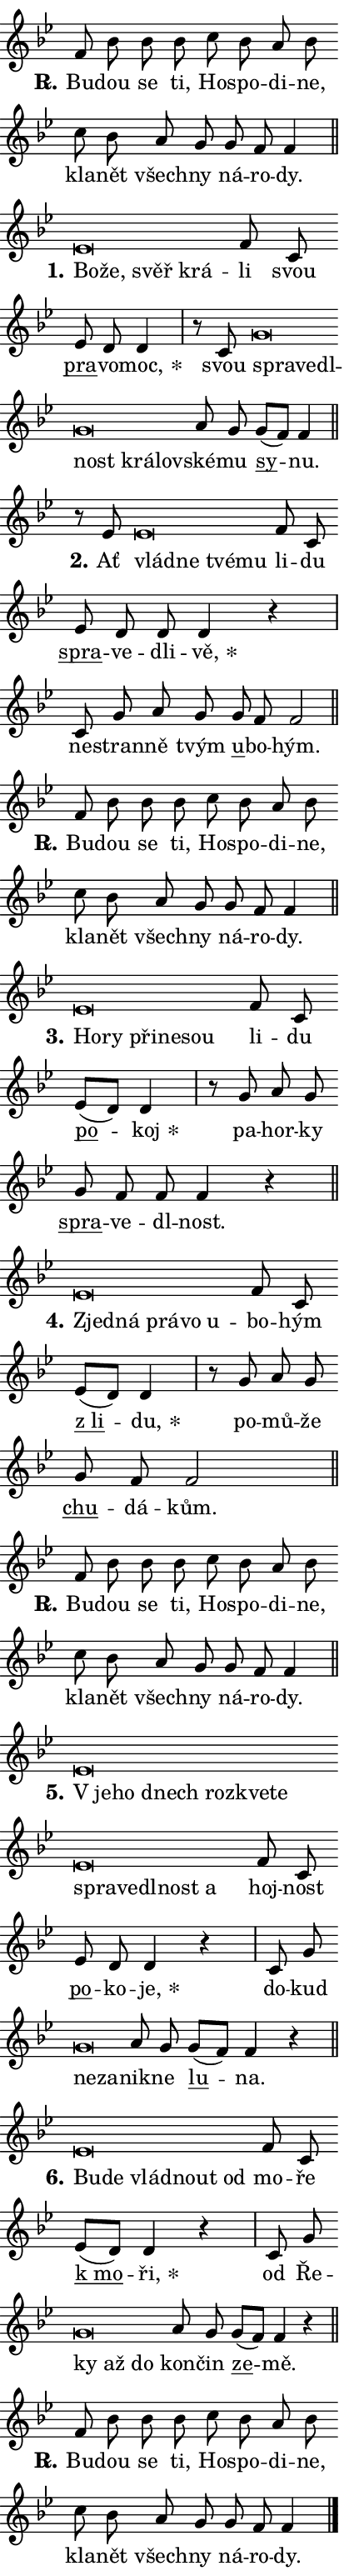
\version "2.24.0"
\header { tagline = "" }
\paper {
  indent = 0\cm
  top-margin = 0\cm
  right-margin = 0.13\cm % to fit lyric hyphens
  bottom-margin = 0\cm
  left-margin = 0\cm
  paper-width = 7\cm
  page-breaking = #ly:one-page-breaking
  system-system-spacing.basic-distance = #11
  score-system-spacing.basic-distance = #11
  ragged-last = ##f
}


%% Author: Thomas Morley
%% https://lists.gnu.org/archive/html/lilypond-user/2020-05/msg00002.html
#(define (line-position grob)
"Returns position of @var[grob} in current system:
   @code{'start}, if at first time-step
   @code{'end}, if at last time-step
   @code{'middle} otherwise
"
  (let* ((col (ly:item-get-column grob))
         (ln (ly:grob-object col 'left-neighbor))
         (rn (ly:grob-object col 'right-neighbor))
         (col-to-check-left (if (ly:grob? ln) ln col))
         (col-to-check-right (if (ly:grob? rn) rn col))
         (break-dir-left
           (and
             (ly:grob-property col-to-check-left 'non-musical #f)
             (ly:item-break-dir col-to-check-left)))
         (break-dir-right
           (and
             (ly:grob-property col-to-check-right 'non-musical #f)
             (ly:item-break-dir col-to-check-right))))
        (cond ((eqv? 1 break-dir-left) 'start)
              ((eqv? -1 break-dir-right) 'end)
              (else 'middle))))

#(define (tranparent-at-line-position vctor)
  (lambda (grob)
  "Relying on @code{line-position} select the relevant enry from @var{vctor}.
Used to determine transparency,"
    (case (line-position grob)
      ((end) (not (vector-ref vctor 0)))
      ((middle) (not (vector-ref vctor 1)))
      ((start) (not (vector-ref vctor 2))))))

noteHeadBreakVisibility =
#(define-music-function (break-visibility)(vector?)
"Makes @code{NoteHead}s transparent relying on @var{break-visibility}"
#{
  \override NoteHead.transparent =
    #(tranparent-at-line-position break-visibility)
#})

#(define delete-ledgers-for-transparent-note-heads
  (lambda (grob)
    "Reads whether a @code{NoteHead} is transparent.
If so this @code{NoteHead} is removed from @code{'note-heads} from
@var{grob}, which is supposed to be @code{LedgerLineSpanner}.
As a result ledgers are not printed for this @code{NoteHead}"
    (let* ((nhds-array (ly:grob-object grob 'note-heads))
           (nhds-list
             (if (ly:grob-array? nhds-array)
                 (ly:grob-array->list nhds-array)
                 '()))
           ;; Relies on the transparent-property being done before
           ;; Staff.LedgerLineSpanner.after-line-breaking is executed.
           ;; This is fragile ...
           (to-keep
             (remove
               (lambda (nhd)
                 (ly:grob-property nhd 'transparent #f))
               nhds-list)))
      ;; TODO find a better method to iterate over grob-arrays, similiar
      ;; to filter/remove etc for lists
      ;; For now rebuilt from scratch
      (set! (ly:grob-object grob 'note-heads)  '())
      (for-each
        (lambda (nhd)
          (ly:pointer-group-interface::add-grob grob 'note-heads nhd))
        to-keep))))

squashNotes = {
  \override NoteHead.X-extent = #'(-0.2 . 0.2)
  \override NoteHead.Y-extent = #'(-0.75 . 0)
  \override NoteHead.stencil =
    #(lambda (grob)
       (let ((pos (ly:grob-property grob 'staff-position)))
         (begin
           (if (< pos -7) (display "ERROR: Lower brevis then expected\n") (display ""))
           (if (<= pos -6) ly:text-interface::print ly:note-head::print))))
}
unSquashNotes = {
  \revert NoteHead.X-extent
  \revert NoteHead.Y-extent
  \revert NoteHead.stencil
}

hideNotes = \noteHeadBreakVisibility #begin-of-line-visible
unHideNotes = \noteHeadBreakVisibility #all-visible

% work-around for resetting accidentals
% https://lilypond.org/doc/v2.23/Documentation/notation/displaying-rhythms#unmetered-music
cadenzaMeasure = {
  \cadenzaOff
  \partial 1024 s1024
  \cadenzaOn
}

#(define-markup-command (accent layout props text) (markup?)
  "Underline accented syllable"
  (interpret-markup layout props
    #{\markup \override #'(offset . 4.3) \underline { #text }#}))

responsum = \markup \concat {
  "R" \hspace #-1.05 \path #0.1 #'((moveto 0 0.07) (lineto 0.9 0.8)) \hspace #0.05 "."
}

spaceSize = #0.6828661417322834 % exact space size for TeX Gyre Schola

\layout {
  \context {
    \Staff
    \remove "Time_signature_engraver"
    \override LedgerLineSpanner.after-line-breaking = #delete-ledgers-for-transparent-note-heads
  }
  \context {
    \Lyrics {
      \override LyricSpace.minimum-distance = \spaceSize
      \override LyricText.font-name = #"TeX Gyre Schola"
      \override LyricText.font-size = 1
      \override StanzaNumber.font-name = #"TeX Gyre Schola Bold"
      \override StanzaNumber.font-size = 1
    }
  }
  \context {
    \Score 
    \override NoteHead.text =
      #(lambda (grob) 
        (let ((pos (ly:grob-property grob 'staff-position)))
          #{\markup {
            \combine
              \halign #-0.55 \raise #(if (= pos -6) 0 0.5) \override #'(thickness . 2) \draw-line #'(3.2 . 0)
              \musicglyph "noteheads.sM1"
          }#}))
  }
}

% magnetic-lyrics.ily
%
%   written by
%     Jean Abou Samra <jean@abou-samra.fr>
%     Werner Lemberg <wl@gnu.org>
%
%   adapted by
%     Jiri Hon <jiri.hon@gmail.com>
%
% Version 2022-Apr-15

% https://www.mail-archive.com/lilypond-user@gnu.org/msg149350.html

#(define (Left_hyphen_pointer_engraver context)
   "Collect syllable-hyphen-syllable occurrences in lyrics and store
them in properties.  This engraver only looks to the left.  For
example, if the lyrics input is @code{foo -- bar}, it does the
following.

@itemize @bullet
@item
Set the @code{text} property of the @code{LyricHyphen} grob between
@q{foo} and @q{bar} to @code{foo}.

@item
Set the @code{left-hyphen} property of the @code{LyricText} grob with
text @q{foo} to the @code{LyricHyphen} grob between @q{foo} and
@q{bar}.
@end itemize

Use this auxiliary engraver in combination with the
@code{lyric-@/text::@/apply-@/magnetic-@/offset!} hook."
   (let ((hyphen #f)
         (text #f))
     (make-engraver
      (acknowledgers
       ((lyric-syllable-interface engraver grob source-engraver)
        (set! text grob)))
      (end-acknowledgers
       ((lyric-hyphen-interface engraver grob source-engraver)
        ;(when (not (grob::has-interface grob 'lyric-space-interface))
          (set! hyphen grob)));)
      ((stop-translation-timestep engraver)
       (when (and text hyphen)
         (ly:grob-set-object! text 'left-hyphen hyphen))
       (set! text #f)
       (set! hyphen #f)))))

#(define (lyric-text::apply-magnetic-offset! grob)
   "If the space between two syllables is less than the value in
property @code{LyricText@/.details@/.squash-threshold}, move the right
syllable to the left so that it gets concatenated with the left
syllable.

Use this function as a hook for
@code{LyricText@/.after-@/line-@/breaking} if the
@code{Left_@/hyphen_@/pointer_@/engraver} is active."
   (let ((hyphen (ly:grob-object grob 'left-hyphen #f)))
     (when hyphen
       (let ((left-text (ly:spanner-bound hyphen LEFT)))
         (when (grob::has-interface left-text 'lyric-syllable-interface)
           (let* ((common (ly:grob-common-refpoint grob left-text X))
                  (this-x-ext (ly:grob-extent grob common X))
                  (left-x-ext
                   (begin
                     ;; Trigger magnetism for left-text.
                     (ly:grob-property left-text 'after-line-breaking)
                     (ly:grob-extent left-text common X)))
                  ;; `delta` is the gap width between two syllables.
                  (delta (- (interval-start this-x-ext)
                            (interval-end left-x-ext)))
                  (details (ly:grob-property grob 'details))
                  (threshold (assoc-get 'squash-threshold details 0.2)))
             (when (< delta threshold)
               (let* (;; We have to manipulate the input text so that
                      ;; ligatures crossing syllable boundaries are not
                      ;; disabled.  For languages based on the Latin
                      ;; script this is essentially a beautification.
                      ;; However, for non-Western scripts it can be a
                      ;; necessity.
                      (lt (ly:grob-property left-text 'text))
                      (rt (ly:grob-property grob 'text))
                      (is-space (grob::has-interface hyphen 'lyric-space-interface))
                      (space (if is-space " " ""))
                      (extra-delta (if is-space spaceSize 0))
                      ;; Append new syllable.
                      (ltrt-space (if (and (string? lt) (string? rt))
                                (string-append lt space rt)
                                (make-concat-markup (list lt space rt))))
                      ;; Right-align `ltrt` to the right side.
                      (ltrt-space-markup (grob-interpret-markup
                               grob
                               (make-translate-markup
                                (cons (interval-length this-x-ext) 0)
                                (make-right-align-markup ltrt-space)))))
                 (begin
                   ;; Don't print `left-text`.
                   (ly:grob-set-property! left-text 'stencil #f)
                   ;; Set text and stencil (which holds all collected
                   ;; syllables so far) and shift it to the left.
                   (ly:grob-set-property! grob 'text ltrt-space)
                   (ly:grob-set-property! grob 'stencil ltrt-space-markup)
                   (ly:grob-translate-axis! grob (- (- delta extra-delta)) X))))))))))


#(define (lyric-hyphen::displace-bounds-first grob)
   ;; Make very sure this callback isn't triggered too early.
   (let ((left (ly:spanner-bound grob LEFT))
         (right (ly:spanner-bound grob RIGHT)))
     (ly:grob-property left 'after-line-breaking)
     (ly:grob-property right 'after-line-breaking)
     (ly:lyric-hyphen::print grob)))

squashThreshold = #0.4

\layout {
  \context {
    \Lyrics
    \consists #Left_hyphen_pointer_engraver
    \override LyricText.after-line-breaking =
      #lyric-text::apply-magnetic-offset!
    \override LyricHyphen.stencil = #lyric-hyphen::displace-bounds-first
    \override LyricText.details.squash-threshold = \squashThreshold
    \override LyricHyphen.minimum-distance = 0
    \override LyricHyphen.minimum-length = \squashThreshold
  }
}

squashText = \override LyricText.details.squash-threshold = 9999
unSquashText = \override LyricText.details.squash-threshold = \squashThreshold

leftText = \override LyricText.self-alignment-X = #LEFT
unLeftText = \revert LyricText.self-alignment-X

starOffset = #(lambda (grob) 
                (let ((x_offset (ly:self-alignment-interface::aligned-on-x-parent grob)))
                  (if (= x_offset 0) 0 (+ x_offset 1.2))))

star = #(define-music-function (syllable)(string?)
"Append star separator at the end of a syllable"
#{
  \once \override LyricText.X-offset = #starOffset
  \lyricmode { \markup {
    #syllable
    \override #'((font-name . "TeX Gyre Schola Bold")) \hspace #0.2 \lower #0.65 \larger "*"
  } }
#})

starAccent = #(define-music-function (syllable)(string?)
"Append star separator at the end of a syllable and make accent"
#{
  \once \override LyricText.X-offset = #starOffset
  \lyricmode { \markup {
    \accent #syllable
    \override #'((font-name . "TeX Gyre Schola Bold")) \hspace #0.2 \lower #0.65 \larger "*"
  } }
#})

breath = #(define-music-function (syllable)(string?)
"Append breathing indicator at the end of a syllable"
#{
  \lyricmode { \markup { #syllable "+" } }
#})

optionalBreath = #(define-music-function (syllable)(string?)
"Append optional breathing indicator at the end of a syllable"
#{
  \lyricmode { \markup { #syllable "(+)" } }
#})


\score {
    <<
        \new Voice = "melody" { \cadenzaOn \key bes \major \relative { f'8 bes bes bes \bar "" c bes a bes \bar "" c bes a g \bar "" g f f4 \cadenzaMeasure \bar "||" \break } }
        \new Lyrics \lyricsto "melody" { \lyricmode { \set stanza = \responsum
Bu -- dou se ti, Ho -- spo -- di -- ne, kla -- nět všech -- ny ná -- ro -- dy. } }
    >>
    \layout {}
}

\score {
    <<
        \new Voice = "melody" { \cadenzaOn \key bes \major \relative { \squashNotes es'\breve*1/16 \hideNotes \breve*1/16 \bar "" \breve*1/16 \breve*1/16 \bar "" \unHideNotes \unSquashNotes f8 c \bar "" es d d4 \cadenzaMeasure \bar "|" r8 c \squashNotes g'\breve*1/16 \hideNotes \breve*1/16 \bar "" \breve*1/16 \bar "" \breve*1/16 \bar "" \breve*1/16 \breve*1/16 \bar "" \unHideNotes \unSquashNotes a8 g \bar "" g[( f)] f4 \cadenzaMeasure \bar "||" \break } }
        \new Lyrics \lyricsto "melody" { \lyricmode { \set stanza = "1."
\leftText Bo -- \squashText že, svěř krá -- \unLeftText \unSquashText li svou \markup \accent pra -- vo -- \star moc, svou \leftText spra -- \squashText ve -- dl -- nost krá -- lov -- \unLeftText \unSquashText ské -- mu \markup \accent sy -- nu. } }
    >>
    \layout {}
}

\score {
    <<
        \new Voice = "melody" { \cadenzaOn \key bes \major \relative { r8 es'8 \squashNotes es\breve*1/16 \hideNotes \breve*1/16 \bar "" \breve*1/16 \breve*1/16 \bar "" \unHideNotes \unSquashNotes f8 c \bar "" es d d d4 r \cadenzaMeasure \bar "|" c8 g' a g \bar "" g f f2 \cadenzaMeasure \bar "||" \break } }
        \new Lyrics \lyricsto "melody" { \lyricmode { \set stanza = "2."
Ať \leftText vlád -- \squashText ne tvé -- mu \unLeftText \unSquashText li -- du \markup \accent spra -- ve -- dli -- \star vě, ne -- stran -- ně tvým \markup \accent u -- bo -- hým. } }
    >>
    \layout {}
}

\score {
    <<
        \new Voice = "melody" { \cadenzaOn \key bes \major \relative { f'8 bes bes bes \bar "" c bes a bes \bar "" c bes a g \bar "" g f f4 \cadenzaMeasure \bar "||" \break } }
        \new Lyrics \lyricsto "melody" { \lyricmode { \set stanza = \responsum
Bu -- dou se ti, Ho -- spo -- di -- ne, kla -- nět všech -- ny ná -- ro -- dy. } }
    >>
    \layout {}
}

\score {
    <<
        \new Voice = "melody" { \cadenzaOn \key bes \major \relative { \squashNotes es'\breve*1/16 \hideNotes \breve*1/16 \bar "" \breve*1/16 \bar "" \breve*1/16 \breve*1/16 \bar "" \unHideNotes \unSquashNotes f8 c \bar "" es[( d)] d4 \cadenzaMeasure \bar "|" r8 g a g \bar "" g f f f4 r \cadenzaMeasure \bar "||" \break } }
        \new Lyrics \lyricsto "melody" { \lyricmode { \set stanza = "3."
\leftText Ho -- \squashText ry při -- ne -- sou \unLeftText \unSquashText li -- du \markup \accent po -- \star koj pa -- hor -- ky \markup \accent spra -- ve -- dl -- nost. } }
    >>
    \layout {}
}

\score {
    <<
        \new Voice = "melody" { \cadenzaOn \key bes \major \relative { \squashNotes es'\breve*1/16 \hideNotes \breve*1/16 \bar "" \breve*1/16 \bar "" \breve*1/16 \breve*1/16 \bar "" \unHideNotes \unSquashNotes f8 c \bar "" es[( d)] d4 \cadenzaMeasure \bar "|" r8 g a g \bar "" g f f2 \cadenzaMeasure \bar "||" \break } }
        \new Lyrics \lyricsto "melody" { \lyricmode { \set stanza = "4."
\leftText Zjed -- \squashText ná prá -- vo u -- \unLeftText \unSquashText bo -- hým \markup \accent "z li" -- \star du, po -- mů -- že \markup \accent chu -- dá -- kům. } }
    >>
    \layout {}
}

\score {
    <<
        \new Voice = "melody" { \cadenzaOn \key bes \major \relative { f'8 bes bes bes \bar "" c bes a bes \bar "" c bes a g \bar "" g f f4 \cadenzaMeasure \bar "||" \break } }
        \new Lyrics \lyricsto "melody" { \lyricmode { \set stanza = \responsum
Bu -- dou se ti, Ho -- spo -- di -- ne, kla -- nět všech -- ny ná -- ro -- dy. } }
    >>
    \layout {}
}

\score {
    <<
        \new Voice = "melody" { \cadenzaOn \key bes \major \relative { \squashNotes es'\breve*1/16 \hideNotes \breve*1/16 \bar "" \breve*1/16 \bar "" \breve*1/16 \bar "" \breve*1/16 \bar "" \breve*1/16 \bar "" \breve*1/16 \bar "" \breve*1/16 \bar "" \breve*1/16 \bar "" \breve*1/16 \breve*1/16 \bar "" \unHideNotes \unSquashNotes f8 c \bar "" es d d4 r \cadenzaMeasure \bar "|" c8 g' \bar "" \squashNotes g\breve*1/16 \hideNotes \breve*1/16 \bar "" \unHideNotes \unSquashNotes a8 g \bar "" g[( f)] f4 r \cadenzaMeasure \bar "||" \break } }
        \new Lyrics \lyricsto "melody" { \lyricmode { \set stanza = "5."
\leftText "V je" -- \squashText ho dnech roz -- kve -- te spra -- ve -- dl -- nost a \unLeftText \unSquashText hoj -- nost \markup \accent po -- ko -- \star je, do -- kud \leftText ne -- \squashText za -- \unLeftText \unSquashText nik -- ne \markup \accent lu -- na. } }
    >>
    \layout {}
}

\score {
    <<
        \new Voice = "melody" { \cadenzaOn \key bes \major \relative { \squashNotes es'\breve*1/16 \hideNotes \breve*1/16 \bar "" \breve*1/16 \bar "" \breve*1/16 \breve*1/16 \bar "" \unHideNotes \unSquashNotes f8 c \bar "" es[( d)] d4 r \cadenzaMeasure \bar "|" c8 g' \bar "" \squashNotes g\breve*1/16 \hideNotes \breve*1/16 \breve*1/16 \bar "" \unHideNotes \unSquashNotes a8 g \bar "" g[( f)] f4 r \cadenzaMeasure \bar "||" \break } }
        \new Lyrics \lyricsto "melody" { \lyricmode { \set stanza = "6."
\leftText Bu -- \squashText de vlád -- nout od \unLeftText \unSquashText mo -- ře \markup \accent "k mo" -- \star ři, od Ře -- \leftText ky \squashText až do \unLeftText \unSquashText kon -- čin \markup \accent ze -- mě. } }
    >>
    \layout {}
}

\score {
    <<
        \new Voice = "melody" { \cadenzaOn \key bes \major \relative { f'8 bes bes bes \bar "" c bes a bes \bar "" c bes a g \bar "" g f f4 \cadenzaMeasure \bar "||" \break } \bar "|." }
        \new Lyrics \lyricsto "melody" { \lyricmode { \set stanza = \responsum
Bu -- dou se ti, Ho -- spo -- di -- ne, kla -- nět všech -- ny ná -- ro -- dy. } }
    >>
    \layout {}
}
